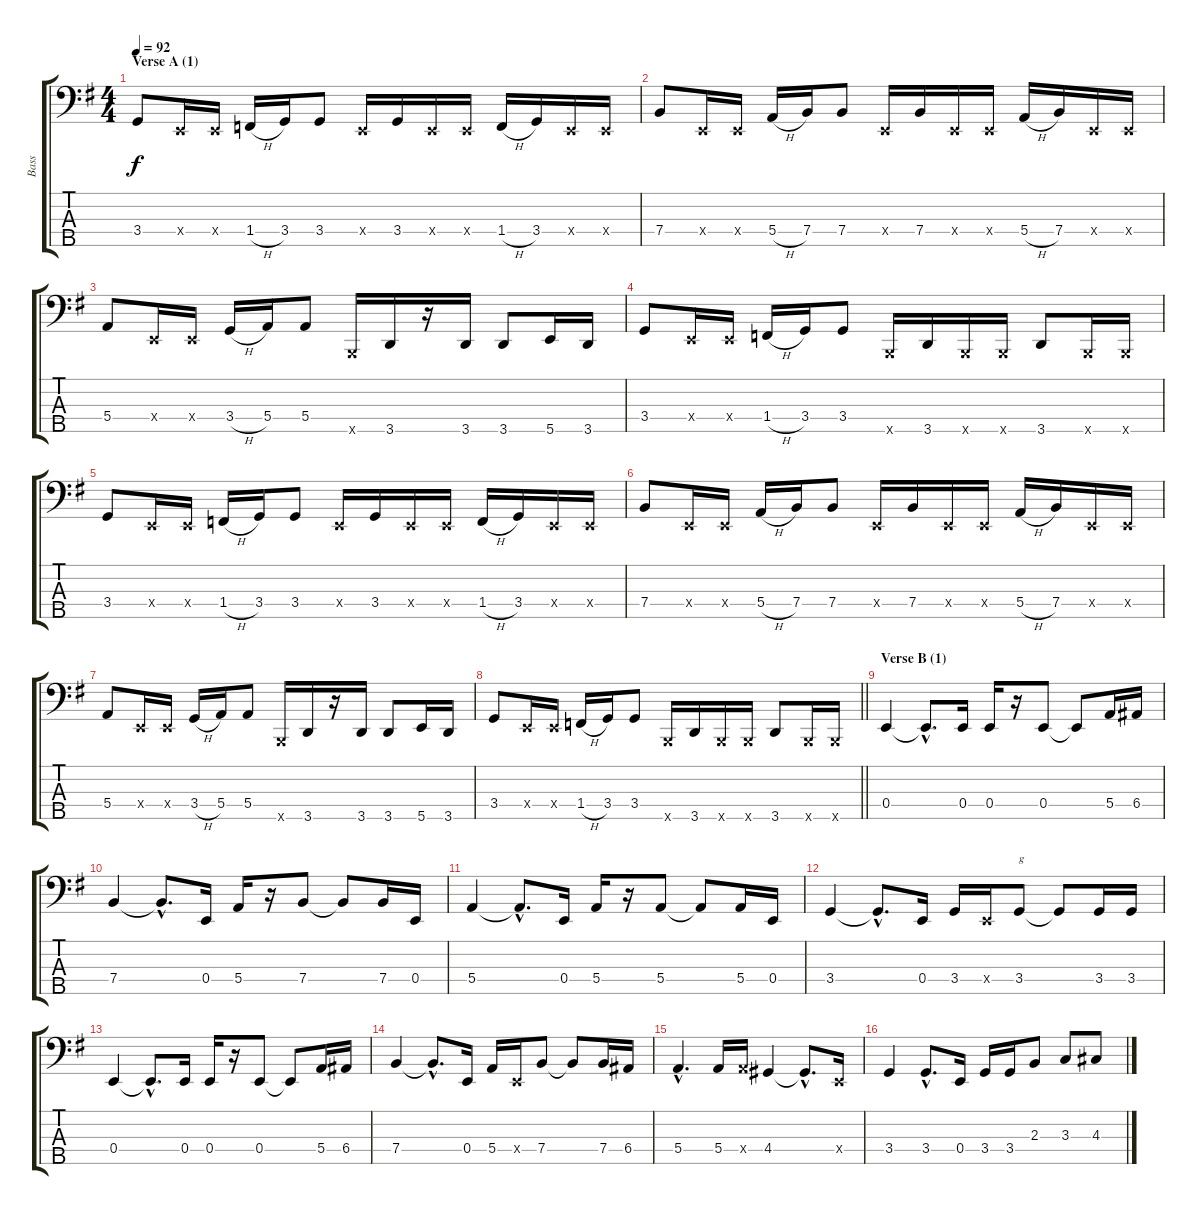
\track ("Bass" "Bass") {instrument electricbassfinger}
\staff {score tabs}
\tuning (G2 D2 A1 E1 B0) {hide}
\ts (4 4)
\section ("" "Verse A (1)")
\tempo 92
\clef f4
\ks g
3.4.8{dy f} 0.4{x}.16 0.4{x}.16 1.4{h}.16 3.4.16 3.4.8 0.4{x}.16 3.4.16 0.4{x}.16 0.4{x}.16 1.4{h}.16 3.4.16 0.4{x}.16 0.4{x}.16 |
7.4.8 0.4{x}.16 0.4{x}.16 5.4{h}.16 7.4.16 7.4.8 0.4{x}.16 7.4.16 0.4{x}.16 0.4{x}.16 5.4{h}.16 7.4.16 0.4{x}.16 0.4{x}.16 |
5.4.8 0.4{x}.16 0.4{x}.16 3.4{h}.16 5.4.16 5.4.8 0.5{x}.16 3.5.16 r.16 3.5.16 3.5.8 5.5.16 3.5.16 |
3.4.8 0.4{x}.16 0.4{x}.16 1.4{h}.16 3.4.16 3.4.8 0.5{x}.16 3.5.16 0.5{x}.16 0.5{x}.16 3.5.8 0.5{x}.16 0.5{x}.16 |
3.4.8 0.4{x}.16 0.4{x}.16 1.4{h}.16 3.4.16 3.4.8 0.4{x}.16 3.4.16 0.4{x}.16 0.4{x}.16 1.4{h}.16 3.4.16 0.4{x}.16 0.4{x}.16 |
7.4.8 0.4{x}.16 0.4{x}.16 5.4{h}.16 7.4.16 7.4.8 0.4{x}.16 7.4.16 0.4{x}.16 0.4{x}.16 5.4{h}.16 7.4.16 0.4{x}.16 0.4{x}.16 |
5.4.8 0.4{x}.16 0.4{x}.16 3.4{h}.16 5.4.16 5.4.8 0.5{x}.16 3.5.16 r.16 3.5.16 3.5.8 5.5.16 3.5.16 |
\barLineRight lightlight
3.4.8 0.4{x}.16 0.4{x}.16 1.4{h}.16 3.4.16 3.4.8 0.5{x}.16 3.5.16 0.5{x}.16 0.5{x}.16 3.5.8 0.5{x}.16 0.5{x}.16 |
\section ("" "Verse B (1)")
0.4.4 0.4{hac t}.8{d} 0.4.16 0.4.16 r.16 0.4.8 0.4{t}.8 5.4.16 6.4.16 |
7.4.4 7.4{hac t}.8{d} 0.4.16 5.4.16 r.16 7.4.8 7.4{t}.8 7.4.16 0.4.16 |
5.4.4 5.4{hac t}.8{d} 0.4.16 5.4.16 r.16 5.4.8 5.4{t}.8 5.4.16 0.4.16 |
3.4.4 3.4{hac t}.8{d} 0.4.16 3.4.16 0.4{x}.16 3.4.8{txt "g"} 3.4{t}.8 3.4.16 3.4.16 |
0.4.4 0.4{hac t}.8{d} 0.4.16 0.4.16 r.16 0.4.8 0.4{t}.8 5.4.16 6.4.16 |
7.4.4 7.4{hac t}.8{d} 0.4.16 5.4.16 0.4{x}.16 7.4.8 7.4{t}.8 7.4.16 6.4.16 |
5.4{hac}.4{d} 5.4.16 5.4{x}.16 4.4.4 4.4{hac t}.8{d} 0.4{x}.16 |
3.4.4 3.4{hac}.8{d} 0.4.16 3.4.16 3.4.16 2.3.8 3.3.8 4.3.8
